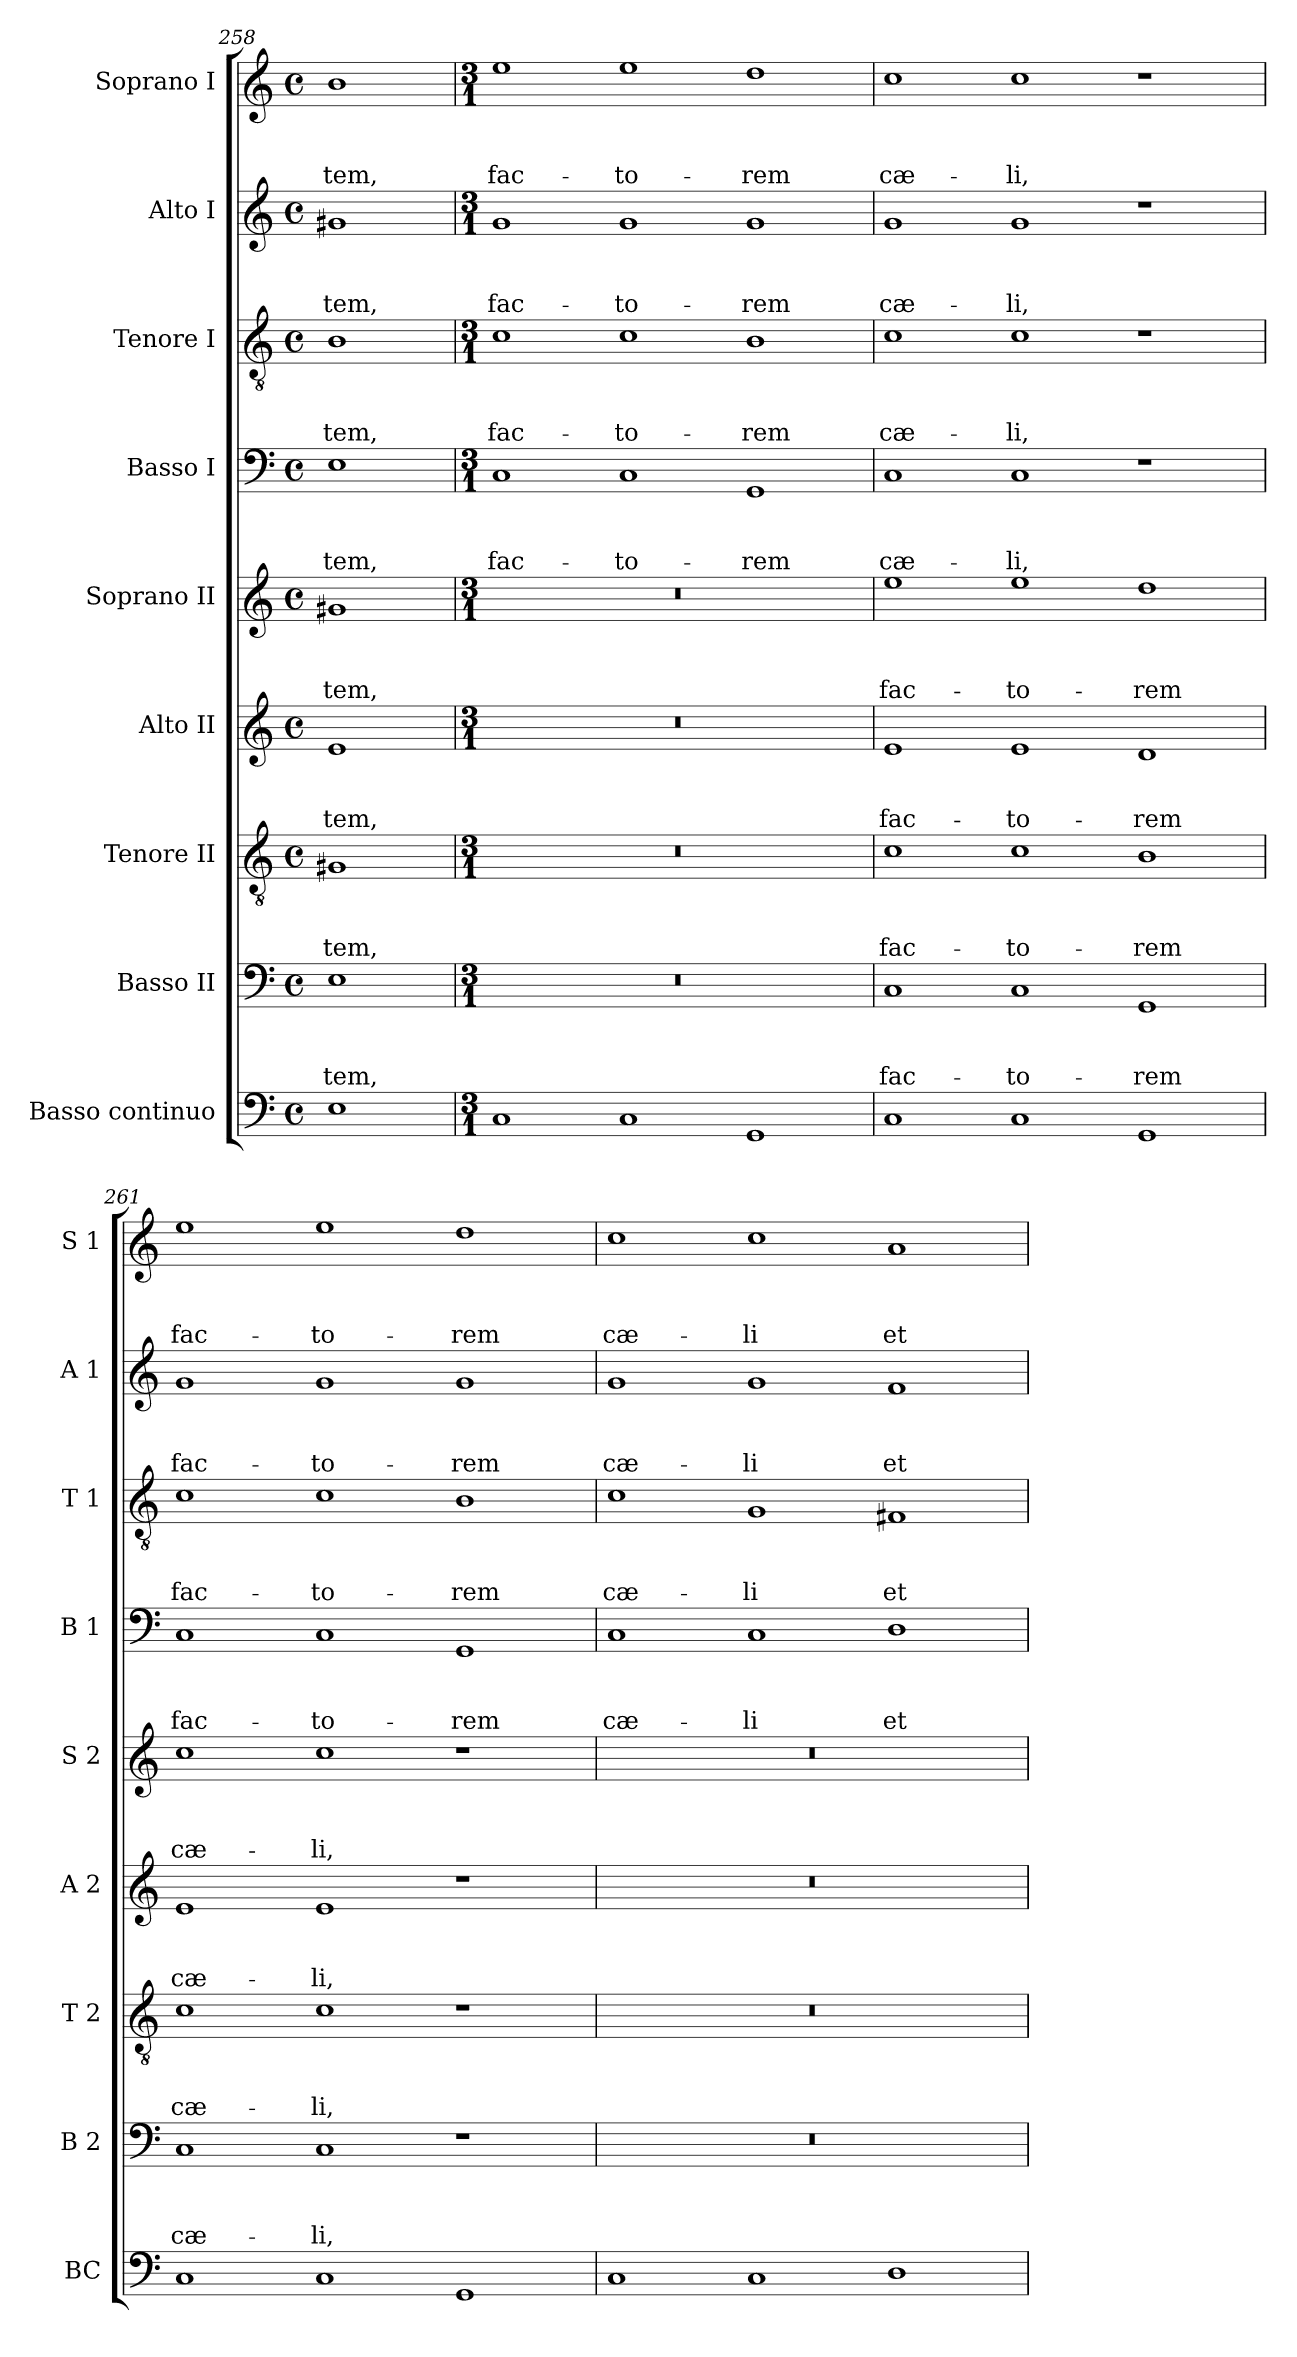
**kern	**kern	**text	**text	**text	**kern	**text	**text	**text	**kern	**text	**text	**text	**kern	**text	**text	**text	**kern	**text	**text	**text	**kern	**text	**text	**text	**kern	**text	**text	**text	**kern	**text	**text	**text
*part9	*part8	*part8	*part8	*part8	*part7	*part7	*part7	*part7	*part6	*part6	*part6	*part6	*part5	*part5	*part5	*part5	*part4	*part4	*part4	*part4	*part3	*part3	*part3	*part3	*part2	*part2	*part2	*part2	*part1	*part1	*part1	*part1
*staff9	*staff8	*staff8	*staff8	*staff8	*staff7	*staff7	*staff7	*staff7	*staff6	*staff6	*staff6	*staff6	*staff5	*staff5	*staff5	*staff5	*staff4	*staff4	*staff4	*staff4	*staff3	*staff3	*staff3	*staff3	*staff2	*staff2	*staff2	*staff2	*staff1	*staff1	*staff1	*staff1
*I"Basso continuo	*I"Basso II	*	*	*	*I"Tenore II	*	*	*	*I"Alto II	*	*	*	*I"Soprano II	*	*	*	*I"Basso I	*	*	*	*I"Tenore I	*	*	*	*I"Alto I	*	*	*	*I"Soprano I	*	*	*
*I'BC	*I'B 2	*	*	*	*I'T 2	*	*	*	*I'A 2	*	*	*	*I'S 2	*	*	*	*I'B 1	*	*	*	*I'T 1	*	*	*	*I'A 1	*	*	*	*I'S 1	*	*	*
*clefF4	*clefF4	*	*	*	*clefGv2	*	*	*	*clefG2	*	*	*	*clefG2	*	*	*	*clefF4	*	*	*	*clefGv2	*	*	*	*clefG2	*	*	*	*clefG2	*	*	*
*k[]	*k[]	*	*	*	*k[]	*	*	*	*k[]	*	*	*	*k[]	*	*	*	*k[]	*	*	*	*k[]	*	*	*	*k[]	*	*	*	*k[]	*	*	*
*C:	*C:	*	*	*	*C:	*	*	*	*C:	*	*	*	*C:	*	*	*	*C:	*	*	*	*C:	*	*	*	*C:	*	*	*	*C:	*	*	*
*M4/4	*M4/4	*	*	*	*M4/4	*	*	*	*M4/4	*	*	*	*M4/4	*	*	*	*M4/4	*	*	*	*M4/4	*	*	*	*M4/4	*	*	*	*M4/4	*	*	*
*met(c)	*met(c)	*	*	*	*met(c)	*	*	*	*met(c)	*	*	*	*met(c)	*	*	*	*met(c)	*	*	*	*met(c)	*	*	*	*met(c)	*	*	*	*met(c)	*	*	*
=258	=258	=258	=258	=258	=258	=258	=258	=258	=258	=258	=258	=258	=258	=258	=258	=258	=258	=258	=258	=258	=258	=258	=258	=258	=258	=258	=258	=258	=258	=258	=258	=258
!	!	!	!	!LO:LY:b	!	!	!	!LO:LY:b	!	!	!	!LO:LY:b	!	!	!	!LO:LY:b	!	!	!	!LO:LY:b	!	!	!	!LO:LY:b	!	!	!	!LO:LY:b	!	!	!	!LO:LY:b
1E	1E	.	.	-tem,	1G#X	.	.	-tem,	1e	.	.	-tem,	1g#X	.	.	-tem,	1E	.	.	-tem,	1B	.	.	-tem,	1g#X	.	.	-tem,	1b	.	.	-tem,
!!LO:PB:g=z
=259	=259	=259	=259	=259	=259	=259	=259	=259	=259	=259	=259	=259	=259	=259	=259	=259	=259	=259	=259	=259	=259	=259	=259	=259	=259	=259	=259	=259	=259	=259	=259	=259
*M3/1	*M3/1	*	*	*	*M3/1	*	*	*	*M3/1	*	*	*	*M3/1	*	*	*	*M3/1	*	*	*	*M3/1	*	*	*	*M3/1	*	*	*	*M3/1	*	*	*
!	!	!	!	!	!	!	!	!	!	!	!	!	!	!	!	!	!	!	!	!LO:LY:b	!	!	!	!LO:LY:b	!	!	!	!LO:LY:b	!	!	!	!LO:LY:b
1C	0.r	.	.	.	0.r	.	.	.	0.r	.	.	.	0.r	.	.	.	1C	.	.	fac-	1c	.	.	fac-	1g	.	.	fac-	1ee	.	.	fac-
!	!	!	!	!	!	!	!	!	!	!	!	!	!	!	!	!	!	!	!	!LO:LY:b	!	!	!	!LO:LY:b	!	!	!	!LO:LY:b	!	!	!	!LO:LY:b
1C	.	.	.	.	.	.	.	.	.	.	.	.	.	.	.	.	1C	.	.	-to-	1c	.	.	-to-	1g	.	.	-to-	1ee	.	.	-to-
!	!	!	!	!	!	!	!	!	!	!	!	!	!	!	!	!	!	!	!	!LO:LY:b	!	!	!	!LO:LY:b	!	!	!	!LO:LY:b	!	!	!	!LO:LY:b
1GG	.	.	.	.	.	.	.	.	.	.	.	.	.	.	.	.	1GG	.	.	-rem	1B	.	.	-rem	1g	.	.	-rem	1dd	.	.	-rem
=260	=260	=260	=260	=260	=260	=260	=260	=260	=260	=260	=260	=260	=260	=260	=260	=260	=260	=260	=260	=260	=260	=260	=260	=260	=260	=260	=260	=260	=260	=260	=260	=260
!	!	!	!	!LO:LY:b	!	!	!	!LO:LY:b	!	!	!	!LO:LY:b	!	!	!	!LO:LY:b	!	!	!	!LO:LY:b	!	!	!	!LO:LY:b	!	!	!	!LO:LY:b	!	!	!	!LO:LY:b
1C	1C	.	.	fac-	1c	.	.	fac-	1e	.	.	fac-	1ee	.	.	fac-	1C	.	.	cæ-	1c	.	.	cæ-	1g	.	.	cæ-	1cc	.	.	cæ-
!	!	!	!	!LO:LY:b	!	!	!	!LO:LY:b	!	!	!	!LO:LY:b	!	!	!	!LO:LY:b	!	!	!	!LO:LY:b	!	!	!	!LO:LY:b	!	!	!	!LO:LY:b	!	!	!	!LO:LY:b
1C	1C	.	.	-to-	1c	.	.	-to-	1e	.	.	-to-	1ee	.	.	-to-	1C	.	.	-li,	1c	.	.	-li,	1g	.	.	-li,	1cc	.	.	-li,
!	!	!	!	!LO:LY:b	!	!	!	!LO:LY:b	!	!	!	!LO:LY:b	!	!	!	!LO:LY:b	!	!	!	!	!	!	!	!	!	!	!	!	!	!	!	!
1GG	1GG	.	.	-rem	1B	.	.	-rem	1d	.	.	-rem	1dd	.	.	-rem	1r	.	.	.	1r	.	.	.	1r	.	.	.	1r	.	.	.
=261	=261	=261	=261	=261	=261	=261	=261	=261	=261	=261	=261	=261	=261	=261	=261	=261	=261	=261	=261	=261	=261	=261	=261	=261	=261	=261	=261	=261	=261	=261	=261	=261
!	!	!	!	!LO:LY:b	!	!	!	!LO:LY:b	!	!	!	!LO:LY:b	!	!	!	!LO:LY:b	!	!	!	!LO:LY:b	!	!	!	!LO:LY:b	!	!	!	!LO:LY:b	!	!	!	!LO:LY:b
1C	1C	.	.	cæ-	1c	.	.	cæ-	1e	.	.	cæ-	1cc	.	.	cæ-	1C	.	.	fac-	1c	.	.	fac-	1g	.	.	fac-	1ee	.	.	fac-
!	!	!	!	!LO:LY:b	!	!	!	!LO:LY:b	!	!	!	!LO:LY:b	!	!	!	!LO:LY:b	!	!	!	!LO:LY:b	!	!	!	!LO:LY:b	!	!	!	!LO:LY:b	!	!	!	!LO:LY:b
1C	1C	.	.	-li,	1c	.	.	-li,	1e	.	.	-li,	1cc	.	.	-li,	1C	.	.	-to-	1c	.	.	-to-	1g	.	.	-to-	1ee	.	.	-to-
!	!	!	!	!	!	!	!	!	!	!	!	!	!	!	!	!	!	!	!	!LO:LY:b	!	!	!	!LO:LY:b	!	!	!	!LO:LY:b	!	!	!	!LO:LY:b
1GG	1r	.	.	.	1r	.	.	.	1r	.	.	.	1r	.	.	.	1GG	.	.	-rem	1B	.	.	-rem	1g	.	.	-rem	1dd	.	.	-rem
=262	=262	=262	=262	=262	=262	=262	=262	=262	=262	=262	=262	=262	=262	=262	=262	=262	=262	=262	=262	=262	=262	=262	=262	=262	=262	=262	=262	=262	=262	=262	=262	=262
!	!	!	!	!	!	!	!	!	!	!	!	!	!	!	!	!	!	!	!	!LO:LY:b	!	!	!	!LO:LY:b	!	!	!	!LO:LY:b	!	!	!	!LO:LY:b
1C	0.r	.	.	.	0.r	.	.	.	0.r	.	.	.	0.r	.	.	.	1C	.	.	cæ-	1c	.	.	cæ-	1g	.	.	cæ-	1cc	.	.	cæ-
!	!	!	!	!	!	!	!	!	!	!	!	!	!	!	!	!	!	!	!	!LO:LY:b	!	!	!	!LO:LY:b	!	!	!	!LO:LY:b	!	!	!	!LO:LY:b
1C	.	.	.	.	.	.	.	.	.	.	.	.	.	.	.	.	1C	.	.	-li	1G	.	.	-li	1g	.	.	-li	1cc	.	.	-li
!	!	!	!	!	!	!	!	!	!	!	!	!	!	!	!	!	!	!	!	!LO:LY:b	!	!	!	!LO:LY:b	!	!	!	!LO:LY:b	!	!	!	!LO:LY:b
1D	.	.	.	.	.	.	.	.	.	.	.	.	.	.	.	.	1D	.	.	et	1F#X	.	.	et	1f	.	.	et	1a	.	.	et
=	=	=	=	=	=	=	=	=	=	=	=	=	=	=	=	=	=	=	=	=	=	=	=	=	=	=	=	=	=	=	=	=
*-	*-	*-	*-	*-	*-	*-	*-	*-	*-	*-	*-	*-	*-	*-	*-	*-	*-	*-	*-	*-	*-	*-	*-	*-	*-	*-	*-	*-	*-	*-	*-	*-
